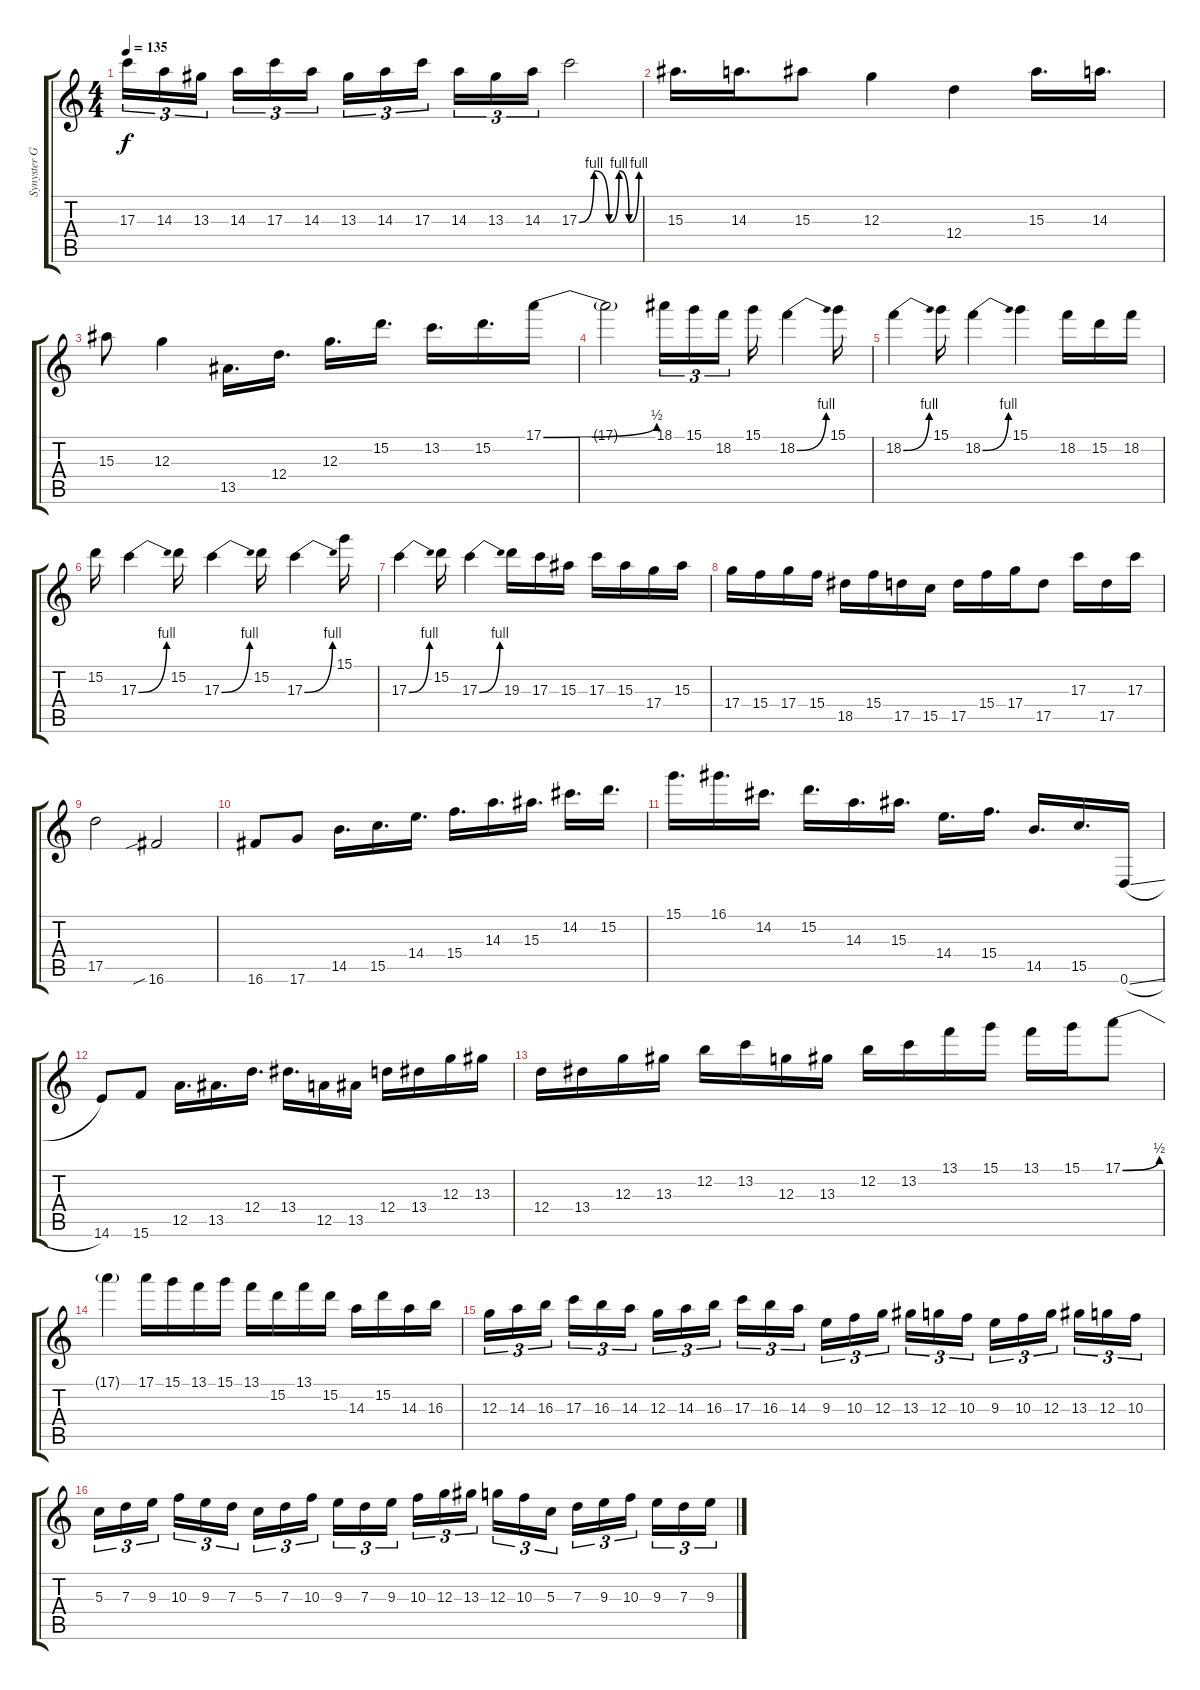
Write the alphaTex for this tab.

\track ("Synyster Gates" "Synyster G") {instrument overdrivenguitar}
\staff {score tabs}
\tuning (E4 B3 G3 D3 A2 D2) {hide}
\ts (4 4)
\tempo 135
\clef g2
\ks c
17.3.16{tu (3 2) dy f} 14.3.16{tu (3 2)} 13.3.16{tu (3 2) beam splitsecondary} 14.3.16{tu (3 2)} 17.3.16{tu (3 2)} 14.3.16{tu (3 2)} 13.3.16{tu (3 2)} 14.3.16{tu (3 2)} 17.3.16{tu (3 2) beam splitsecondary} 14.3.16{tu (3 2)} 13.3.16{tu (3 2)} 14.3.16{tu (3 2)} 17.3{be (custom 0 0 15 4 30 0 40 4 50 0 60 4)}.2 |
15.3.16{d} 14.3.16{d} 15.3.8 12.3.4 12.4.4 15.3.16{d} 14.3.16{d} |
15.3.8 12.3.4 13.5.16{d} 12.4.16{d} 12.3.16{d} 15.2.16{d} 13.2.16{d} 15.2.16{d} 17.1{be (bend 0 0 60 2)}.16 |
17.1{t}.2 18.1.16{tu (3 2)} 15.1.16{tu (3 2)} 18.2.16{tu (3 2) beam splitsecondary} 15.1.16 18.2{be (bend 0 0 60 4)}.4 15.1.16 |
18.2{be (bend 0 0 60 4)}.4 15.1.16 18.2{be (bend 0 0 60 4)}.4 15.1.4 18.2.16 15.2.16 18.2.16 |
15.2.16 17.3{be (bend 0 0 60 4)}.4 15.2.16 17.3{be (bend 0 0 60 4)}.4 15.2.16 17.3{be (bend 0 0 60 4)}.4 15.1.16 |
17.3{be (bend 0 0 60 4)}.4 15.2.16 17.3{be (bend 0 0 60 4)}.4 19.3.16 17.3.16 15.3.16 17.3.16 15.3.16 17.4.16 15.3.16 |
17.4.16 15.4.16 17.4.16 15.4.16 18.5.16 15.4.16 17.5.16 15.5.16 17.5.16 15.4.16 17.4.16 17.5.8 17.3.16 17.5.16 17.3.16 |
17.5.2 16.6{sib}.2 |
16.6.8 17.6.8 14.5.16{d} 15.5.16{d} 14.4.16{d} 15.4.16{d} 14.3.16{d} 15.3.16{d} 14.2.16{d} 15.2.16{d} |
15.1.16{d} 16.1.16{d} 14.2.16{d} 15.2.16{d} 14.3.16{d} 15.3.16{d} 14.4.16{d} 15.4.16{d} 14.5.16{d} 15.5.16{d} 0.6{sl}.16 |
14.6.8 15.6.8 12.5.16{d} 13.5.16{d} 12.4.16{d} 13.4.16{d} 12.5.16 13.5.16 12.4.16 13.4.16 12.3.16 13.3.16 |
12.4.16 13.4.16 12.3.16 13.3.16 12.2.16 13.2.16 12.3.16 13.3.16 12.2.16 13.2.16 13.1.16 15.1.16 13.1.16 15.1.16 17.1{be (bend 0 0 60 2)}.8 |
17.1{t}.4 17.1.16 15.1.16 13.1.16 15.1.16 13.1.16 15.2.16 13.1.16 15.2.16 14.3.16 15.2.16 14.3.16 16.3.16 |
12.3.16{tu (3 2)} 14.3.16{tu (3 2)} 16.3.16{tu (3 2) beam splitsecondary} 17.3.16{tu (3 2)} 16.3.16{tu (3 2)} 14.3.16{tu (3 2)} 12.3.16{tu (3 2)} 14.3.16{tu (3 2)} 16.3.16{tu (3 2) beam splitsecondary} 17.3.16{tu (3 2)} 16.3.16{tu (3 2)} 14.3.16{tu (3 2)} 9.3.16{tu (3 2)} 10.3.16{tu (3 2)} 12.3.16{tu (3 2) beam splitsecondary} 13.3.16{tu (3 2)} 12.3.16{tu (3 2)} 10.3.16{tu (3 2)} 9.3.16{tu (3 2)} 10.3.16{tu (3 2)} 12.3.16{tu (3 2) beam splitsecondary} 13.3.16{tu (3 2)} 12.3.16{tu (3 2)} 10.3.16{tu (3 2)} |
5.3.16{tu (3 2)} 7.3.16{tu (3 2)} 9.3.16{tu (3 2) beam splitsecondary} 10.3.16{tu (3 2)} 9.3.16{tu (3 2)} 7.3.16{tu (3 2)} 5.3.16{tu (3 2)} 7.3.16{tu (3 2)} 10.3.16{tu (3 2) beam splitsecondary} 9.3.16{tu (3 2)} 7.3.16{tu (3 2)} 9.3.16{tu (3 2)} 10.3.16{tu (3 2)} 12.3.16{tu (3 2)} 13.3.16{tu (3 2) beam splitsecondary} 12.3.16{tu (3 2)} 10.3.16{tu (3 2)} 5.3.16{tu (3 2)} 7.3.16{tu (3 2)} 9.3.16{tu (3 2)} 10.3.16{tu (3 2) beam splitsecondary} 9.3.16{tu (3 2)} 7.3.16{tu (3 2)} 9.3.16{tu (3 2)}
